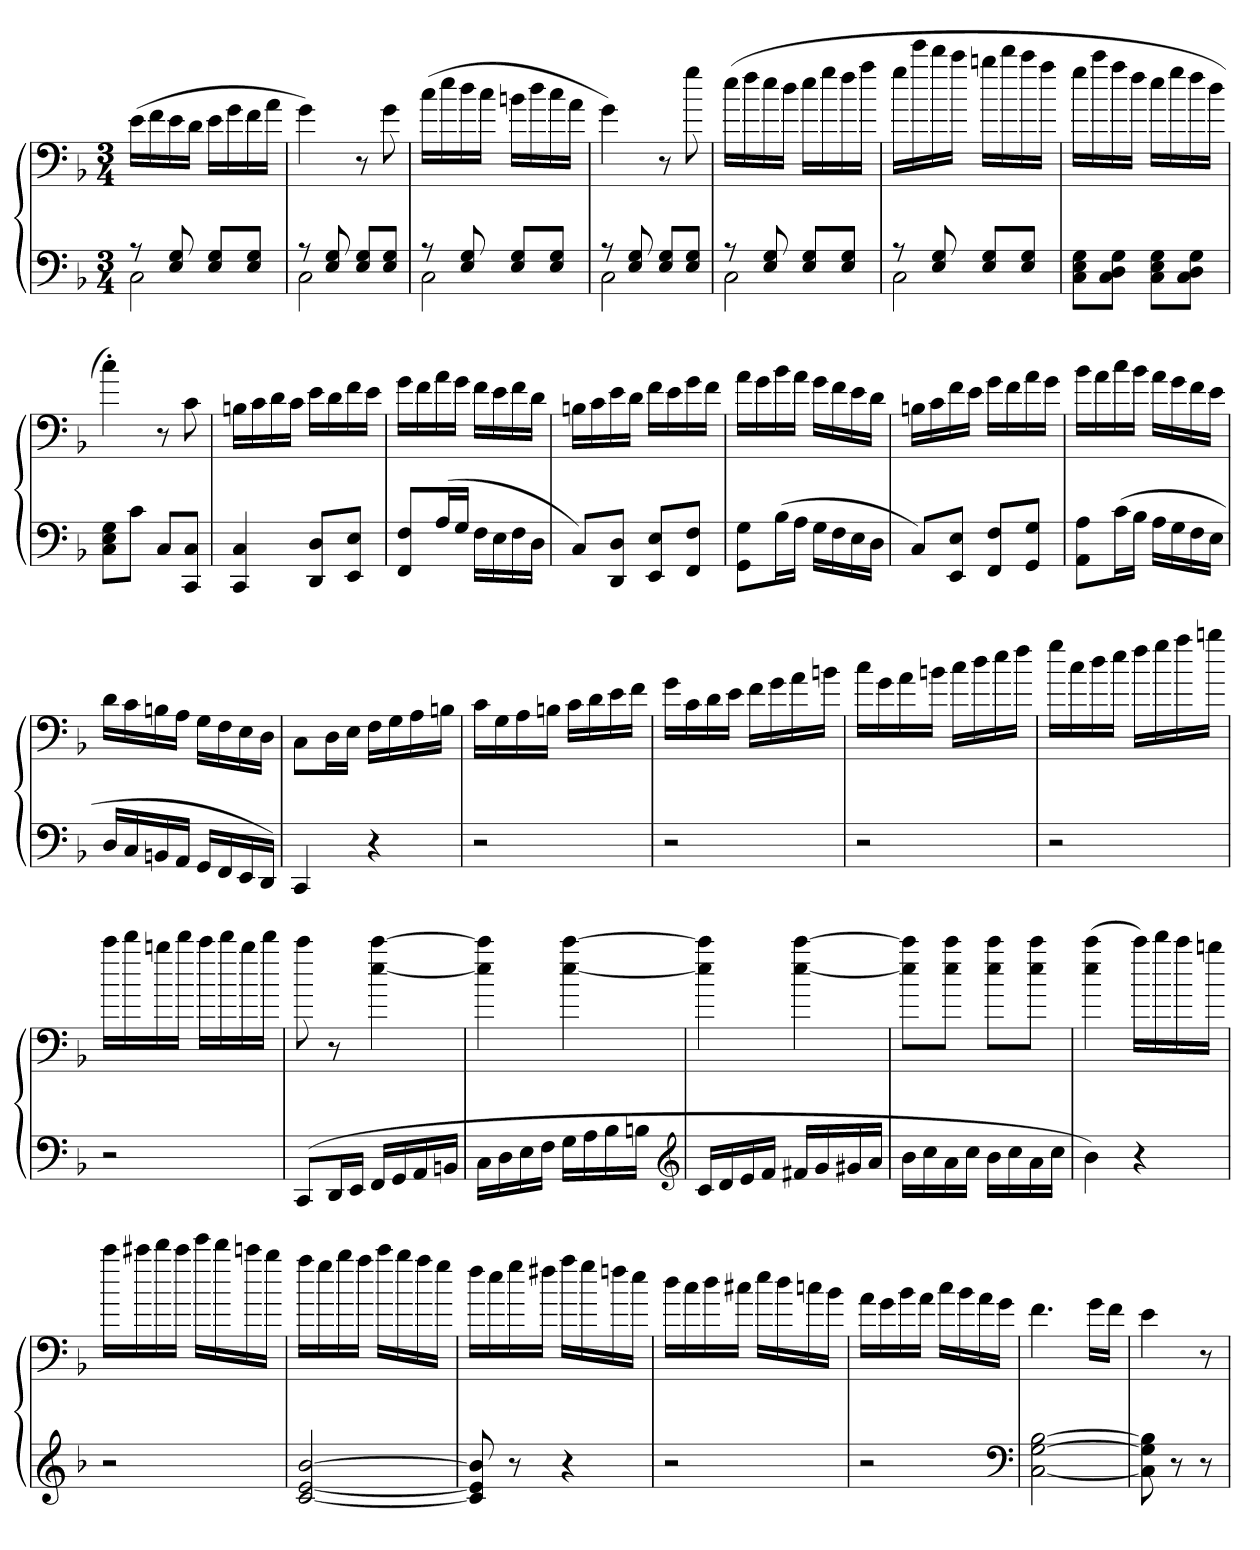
**kern	**kern
*part1	*part1
*staff2	*staff1
*clefF4	*clefF4
*k[b-]	*k[b-]
*M3/4	*M3/4
=	=
*^	*
8r	2C	(16eLL
.	.	16f
8E 8G	.	16e
.	.	16dJJ
8E 8GL	.	16eLL
.	.	16g
8E 8GJ	.	16f
.	.	16aJJ
=	=	=
8r	2C	4g)
8E 8G	.	.
8E 8GL	.	8r
8E 8GJ	.	8g
=	=	=
8r	2C	(16ccLL
.	.	16ee
8E 8G	.	16dd
.	.	16ccJJ
8E 8GL	.	16bnLL
.	.	16dd
8E 8GJ	.	16cc
.	.	16aJJ
=	=	=
8r	2C	4g)
8E 8G	.	.
8E 8GL	.	8r
8E 8GJ	.	8gg
=	=	=
8r	2C	(16eeLL
.	.	16ff
8E 8G	.	16ee
.	.	16ddJJ
8E 8GL	.	16eeLL
.	.	16gg
8E 8GJ	.	16ff
.	.	16aaJJ
=	=	=
8r	2C	16ggLL
.	.	16eee
8E 8G	.	16ddd
.	.	16cccJJ
8E 8GL	.	16bbnLL
.	.	16ddd
8E 8GJ	.	16ccc
.	.	16aaJJ
*v	*v	*
=	=
8C 8E 8GL	16ggLL
.	16ccc
8C 8D 8GJ	16aa
.	16ffJJ
8C 8E 8GL	16eeLL
.	16gg
8C 8D 8GJ	16ff
.	16ddJJ
=	=
8C 8E 8GL	4cc')
8cJ	.
8CL	8r
8CC 8CJ	8c
=	=
4CC 4C	16BnLL
.	16c
.	16d
.	16cJJ
8DD 8DL	16eLL
.	16d
8EE 8EJ	16f
.	16eJJ
=	=
8FF 8FL	16gLL
.	16f
(16AL	16a
16GJJ	16gJJ
16FLL	16fLL
16E	16e
16F	16f
16DJJ	16dJJ
=	=
8CL)	16BnLL
.	16c
8DD 8DJ	16e
.	16dJJ
8EE 8EL	16fLL
.	16e
8FF 8FJ	16g
.	16fJJ
=	=
8GG 8GL	16aLL
.	16g
(16B-L	16b-
16AJJ	16aJJ
16GLL	16gLL
16F	16f
16E	16e
16DJJ	16dJJ
=	=
8CL)	16BnLL
.	16c
8EE 8EJ	16f
.	16eJJ
8FF 8FL	16gLL
.	16f
8GG 8GJ	16a
.	16gJJ
=	=
8AA 8AL	16b-LL
.	16a
(16cL	16cc
16B-JJ	16b-JJ
16ALL	16aLL
16G	16g
16F	16f
16EJJ	16eJJ
=	=
16DLL	16dLL
16C	16c
16BBn	16Bn
16AAJJ	16AJJ
16GGLL	16GLL
16FF	16F
16EE	16E
16DDJJ)	16DJJ
=	=
4CC	8CL
.	16DL
.	16EJJ
4r	16FLL
.	16G
.	16A
.	16BnJJ
=	=
2r	16cLL
.	16G
.	16A
.	16BnJJ
.	16cLL
.	16d
.	16e
.	16fJJ
=	=
2r	16gLL
.	16c
.	16d
.	16eJJ
.	16fLL
.	16g
.	16a
.	16bnJJ
=	=
2r	16ccLL
.	16g
.	16a
.	16bnJJ
.	16ccLL
.	16dd
.	16ee
.	16ffJJ
=	=
2r	16ggLL
.	16cc
.	16dd
.	16eeJJ
.	16ffLL
.	16gg
.	16aa
.	16bbnJJ
=	=
2r	16cccLL
.	16ddd
.	16bbn
.	16dddJJ
.	16cccLL
.	16ddd
.	16bb
.	16dddJJ
=	=
(8CCL	8ccc
16DDL	8r
16EEJJ	.
16FFLL	[4ee [4ccc
16GG	.
16AA	.
16BBnJJ	.
=	=
16CLL	4ee] 4ccc]
16D	.
16E	.
16FJJ	.
16GLL	[4ee [4ccc
16A	.
16B-	.
16BnJJ	.
*clefG2	*
=	=
16cLL	4ee] 4ccc]
16d	.
16e	.
16fJJ	.
16f#XLL	[4ee [4ccc
16g	.
16g#X	.
16aJJ	.
=	=
16b-LL	8ee] 8ccc]L
16cc	.
16a	8ee 8cccJ
16ccJJ	.
16b-LL	8ee 8cccL
16cc	.
16a	8ee 8cccJ
16ccJJ	.
=	=
4b-)	(4ee 4ccc
4r	16cccLL)
.	16ddd
.	16ccc
.	16bbnJJ
=	=
2r	16cccLL
.	16ccc#X
.	16ddd
.	16ccc#JJ
.	16eeeLL
.	16ddd
.	16cccn
.	16bb-JJ
=	=
[2c [2e [2b-	16aaLL
.	16gg
.	16bb-
.	16aaJJ
.	16cccLL
.	16bb-
.	16aa
.	16ggJJ
=	=
8c] 8e] 8b-]	16ffLL
.	16ee
8r	16gg
.	16ff#XJJ
4r	16aaLL
.	16gg
.	16ffn
.	16eeJJ
=	=
2r	16ddLL
.	16cc
.	16dd
.	16cc#XJJ
.	16eeLL
.	16dd
.	16ccn
.	16b-JJ
=	=
2r	16aLL
.	16g
.	16b-
.	16aJJ
.	16ccLL
.	16b-
.	16a
.	16gJJ
*clefF4	*
=	=
[2C [2G [2B-	4.f
.	16gLL
.	16fJJ
=	=
8C] 8G] 8B-]	4e
8r	.
8r	8r
=	=
*-	*-
